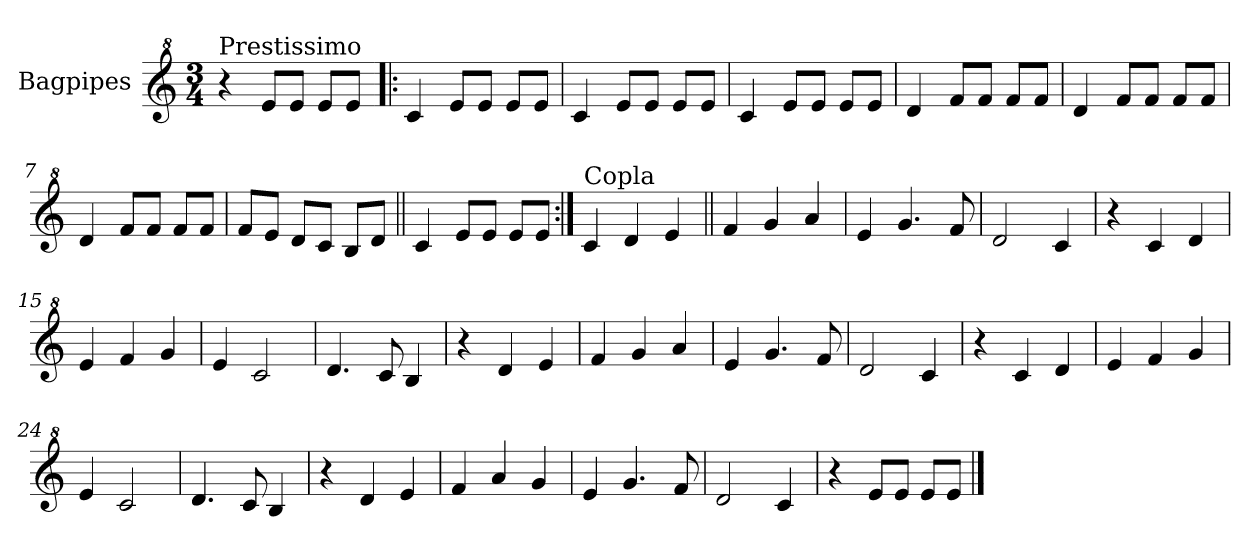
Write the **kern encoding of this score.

**kern
*part1
*staff1
*I"Bagpipes
*I'Bag
*clefG^2
*k[]
*C:
*M3/4
=1
!LO:TX:a:t=Prestissimo
4r
8ee/L
8ee/J
8ee/L
8ee/J
=2!|:
4cc/
8ee/L
8ee/J
8ee/L
8ee/J
=3
4cc/
8ee/L
8ee/J
8ee/L
8ee/J
=4
4cc/
8ee/L
8ee/J
8ee/L
8ee/J
=5
4dd/
8ff/L
8ff/J
8ff/L
8ff/J
=6
4dd/
8ff/L
8ff/J
8ff/L
8ff/J
=7
4dd/
8ff/L
8ff/J
8ff/L
8ff/J
=8
8ff/L
8ee/J
8dd/L
8cc/J
8b/L
8dd/J
!!LO:LB:g=z
=9||
4cc/
8ee/L
8ee/J
8ee/L
8ee/J
=10:|!
!LO:TX:a:t=Copla
4cc/
4dd/
4ee/
=11||
4ff/
4gg/
4aa/
=12
4ee/
4.gg/
8ff/
=13
2dd/
4cc/
=14
4r
4cc/
4dd/
=15
4ee/
4ff/
4gg/
=16
4ee/
2cc/
=17
4.dd/
8cc/
4b/
=18
4r
4dd/
4ee/
=19
4ff/
4gg/
4aa/
=20
4ee/
4.gg/
8ff/
!!LO:LB:g=z
=21
2dd/
4cc/
=22
4r
4cc/
4dd/
=23
4ee/
4ff/
4gg/
=24
4ee/
2cc/
=25
4.dd/
8cc/
4b/
=26
4r
4dd/
4ee/
=27
4ff/
4aa/
4gg/
=28
4ee/
4.gg/
8ff/
=29
2dd/
4cc/
=30
4r
8ee/L
8ee/J
8ee/L
8ee/J
==
*-
